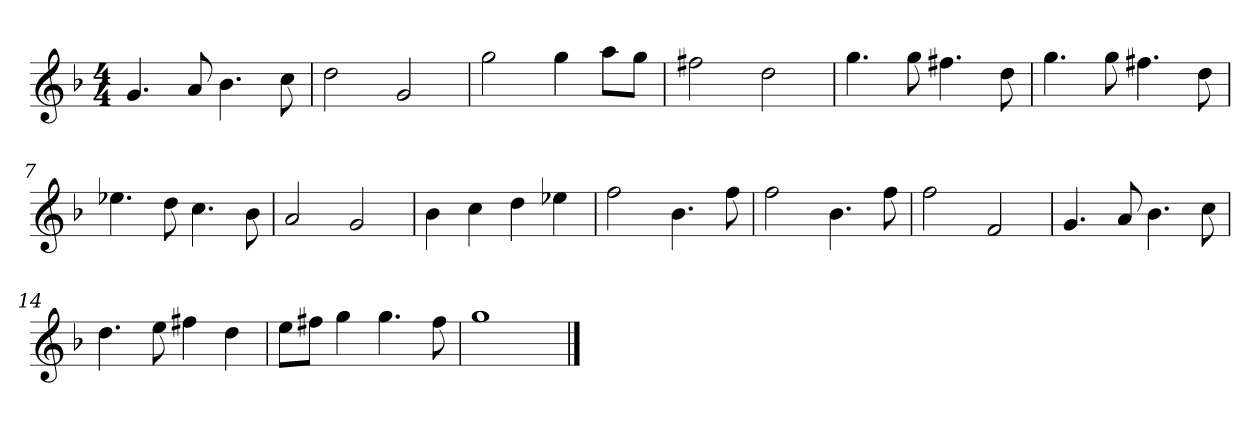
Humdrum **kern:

**kern
*part1
*staff1
*k[b-]
*M4/4
*MM120
=1
4.g
8a
4.b-
8cc
=2
2dd
2g
=3
2gg
4gg
8aaL
8ggJ
=4
2ff#X
2dd
=5
4.gg
8gg
4.ff#X
8dd
=6
4.gg
8gg
4.ff#X
8dd
=7
4.ee-X
8dd
4.cc
8b-
=8
2a
2g
=9
4b-
4cc
4dd
4ee-X
=10
2ff
4.b-
8ff
=11
2ff
4.b-
8ff
=12
2ff
2f
=13
4.g
8a
4.b-
8cc
=14
4.dd
8ee
4ff#X
4dd
=15
8eeL
8ff#XJ
4gg
4.gg
8ff#
=16
1gg
==
*-
